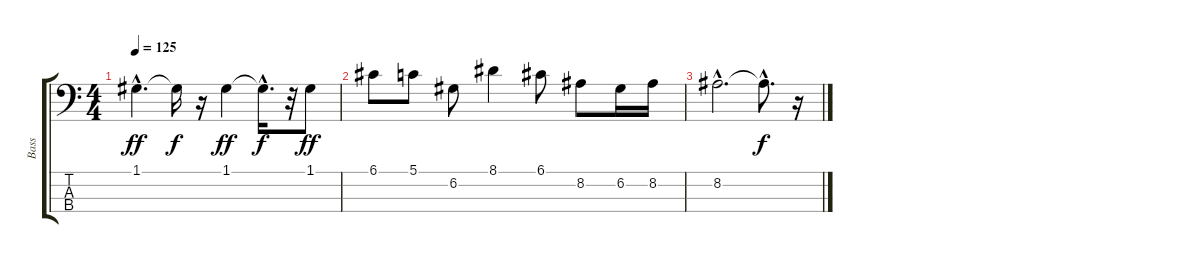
\track ("Bass" "Bass") {instrument electricbassfinger}
\staff {score tabs}
\tuning (G2 D2 A1 E1) {hide}
\ts (4 4)
\tempo 125
\clef f4
\ks c
1.1{hac}.4{d dy ff} 1.1{t}.16{dy f} r.16 1.1.4{dy ff} 1.1{hac t}.16{d dy f} r.32 1.1.8{dy ff} |
6.1.8 5.1.8 6.2.8 8.1.4 6.1.8 8.2.8 6.2.16 8.2.16 |
8.2{hac}.2{d} 8.2{hac t}.8{d dy f} r.16
